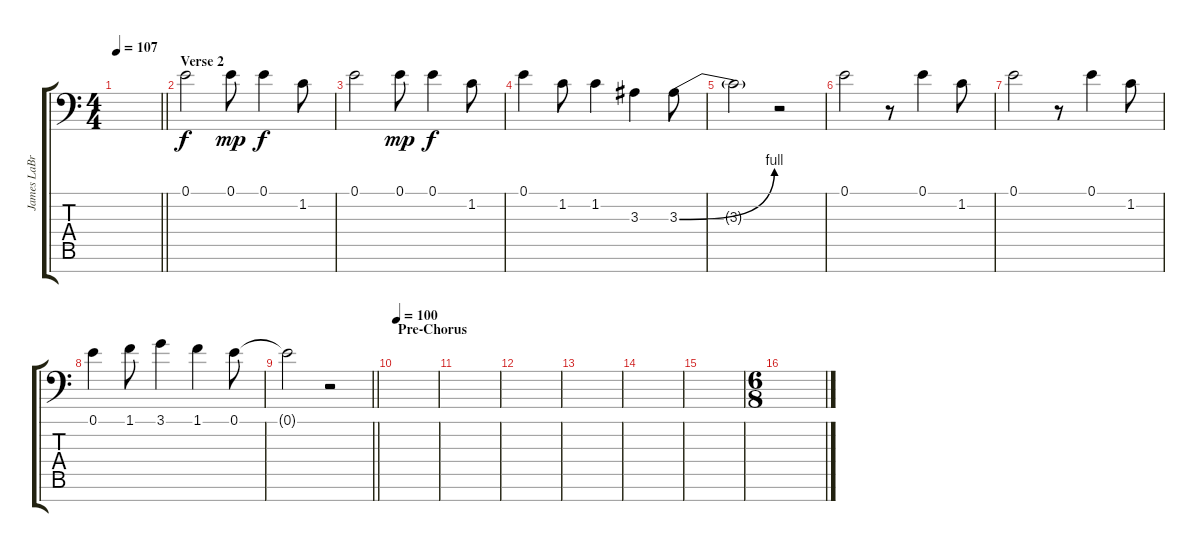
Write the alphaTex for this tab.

\track ("James LaBrie" "James LaBr") {instrument altosax}
\staff {score tabs}
\tuning (E4 B3 G3 D3 A2 E2 C-1) {hide}
\ts (4 4)
\tempo 107
\clef f4
\barLineRight lightlight
\ks c
|
\section ("" "Verse 2")
0.1.2 0.1.8{dy mp} 0.1.4{dy f} 1.2.8 |
0.1.2 0.1.8{dy mp} 0.1.4{dy f} 1.2.8 |
0.1.4 1.2.8 1.2.4 3.3.4 3.3{be (bend 0 0 60 4)}.8 |
3.3{t}.2 r.2 |
0.1.2 r.8 0.1.4 1.2.8 |
0.1.2 r.8 0.1.4 1.2.8 |
0.1.4 1.1.8 3.1.4 1.1.4 0.1.8 |
\barLineRight lightlight
0.1{t}.2 r.2 |
\section ("" "Pre-Chorus")
\tempo 100
|
|
|
|
|
|
\ts (6 8)
